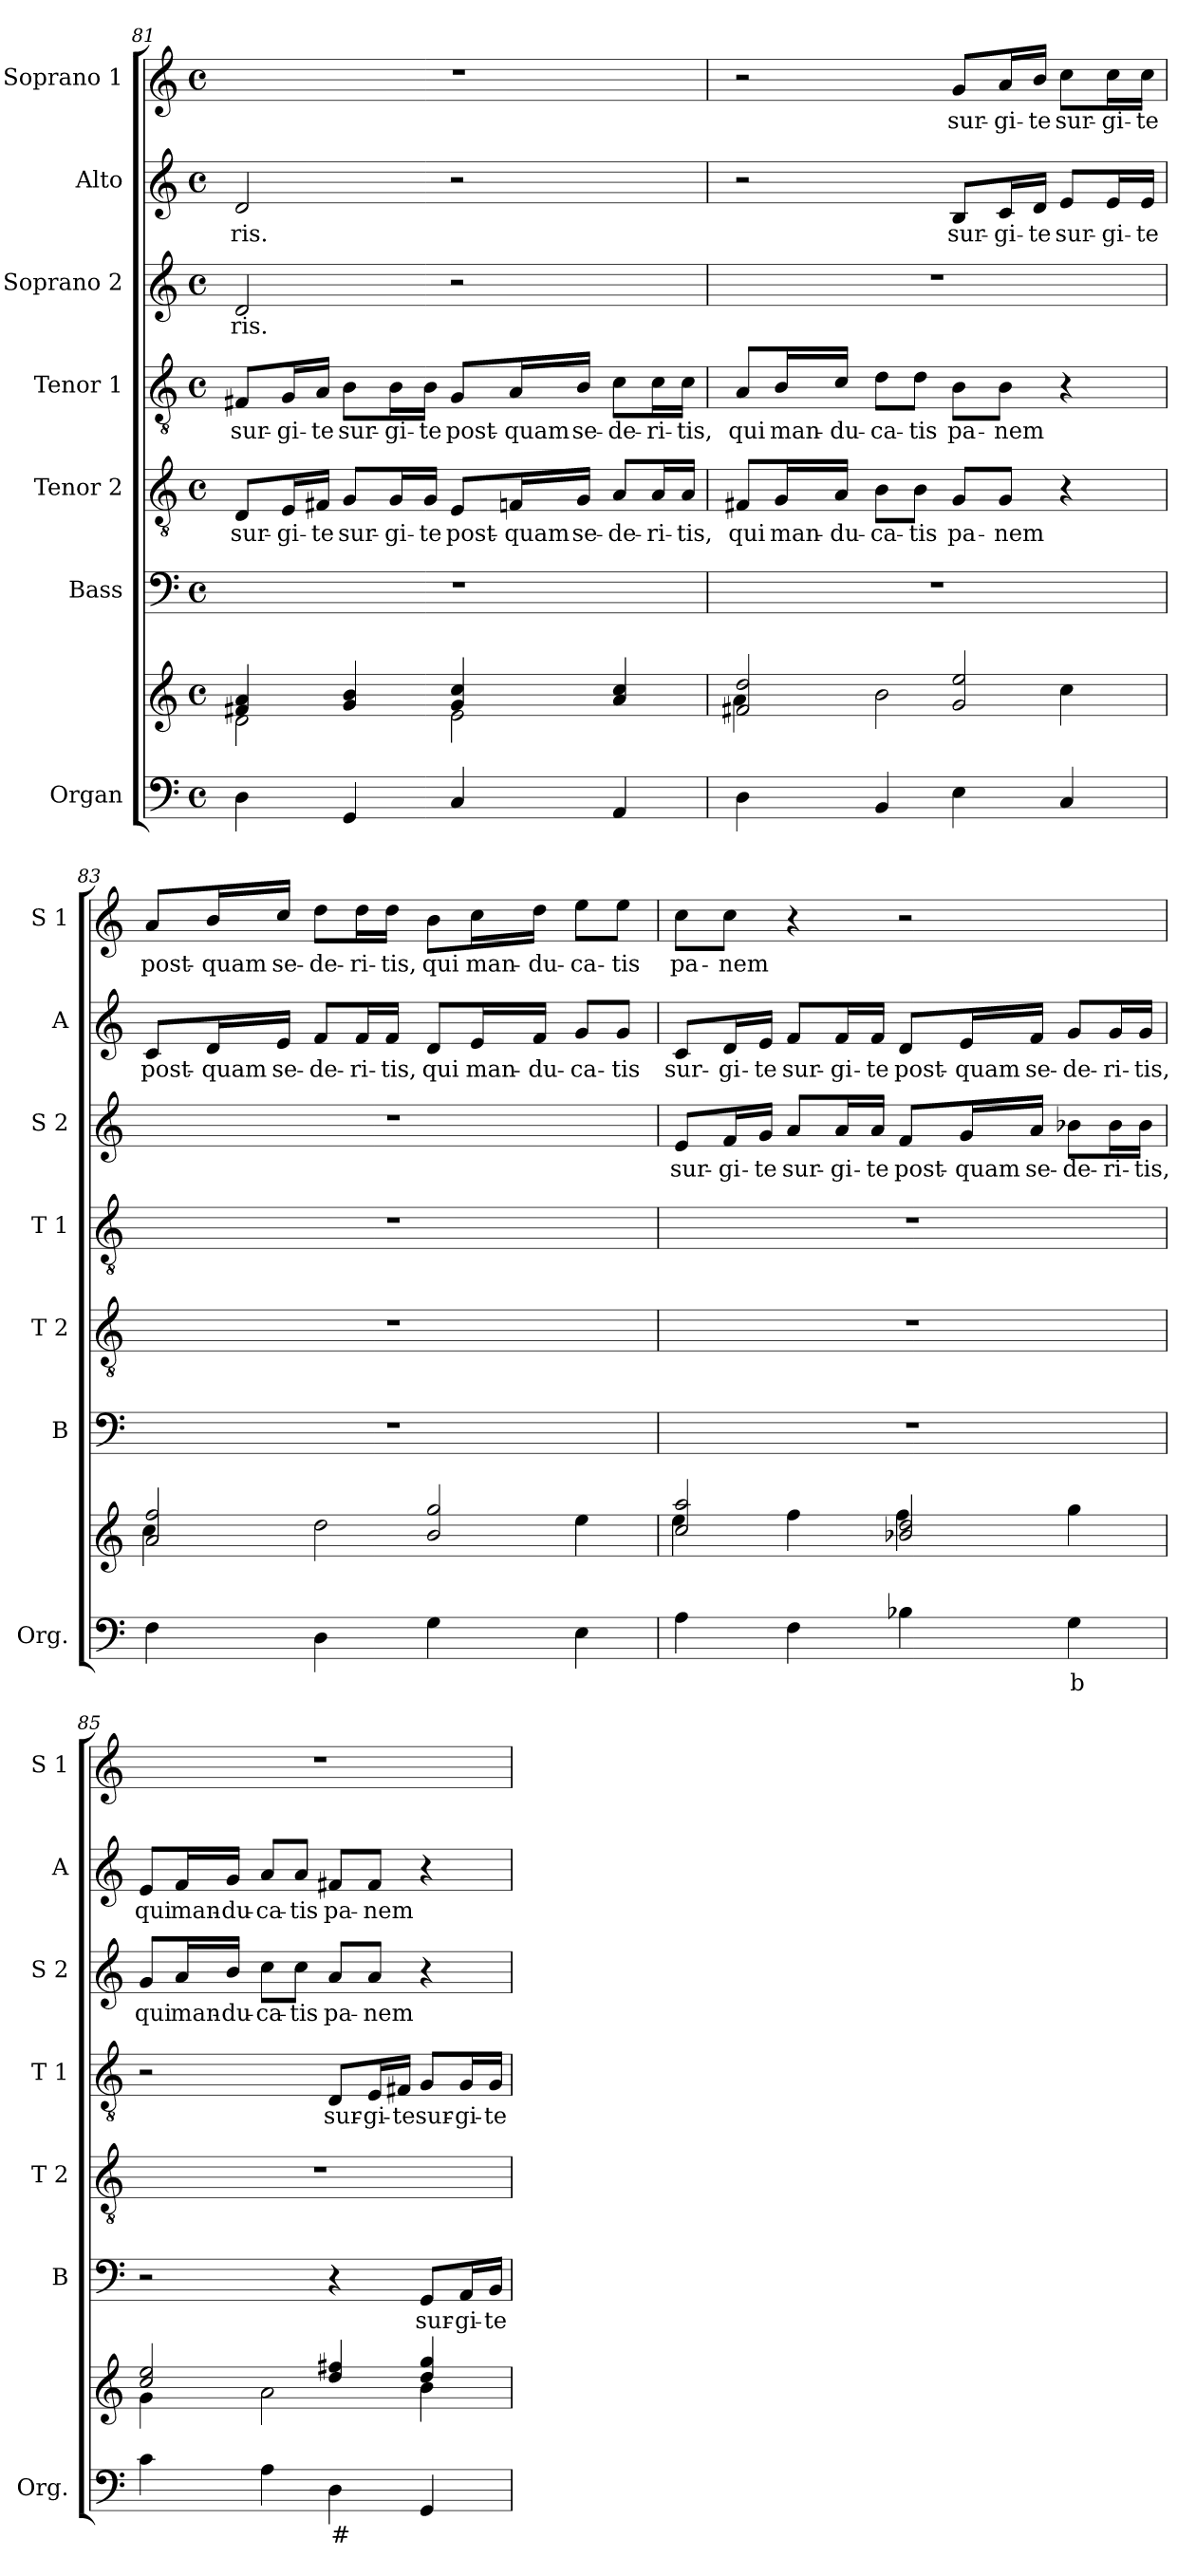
**kern	**text	**kern	**kern	**text	**kern	**text	**kern	**text	**kern	**text	**kern	**text	**kern	**text
*part7	*part7	*part7	*part6	*part6	*part5	*part5	*part4	*part4	*part3	*part3	*part2	*part2	*part1	*part1
*staff8	*staff8	*staff7	*staff6	*staff6	*staff5	*staff5	*staff4	*staff4	*staff3	*staff3	*staff2	*staff2	*staff1	*staff1
*I"Organ	*	*	*I"Bass	*	*I"Tenor 2	*	*I"Tenor 1	*	*I"Soprano 2	*	*I"Alto	*	*I"Soprano 1	*
*I'Org.	*	*	*I'B	*	*I'T 2	*	*I'T 1	*	*I'S 2	*	*I'A	*	*I'S 1	*
*clefF4	*	*clefG2	*clefF4	*	*clefGv2	*	*clefGv2	*	*clefG2	*	*clefG2	*	*clefG2	*
*k[]	*	*k[]	*k[]	*	*k[]	*	*k[]	*	*k[]	*	*k[]	*	*k[]	*
*M4/4	*	*M4/4	*M4/4	*	*M4/4	*	*M4/4	*	*M4/4	*	*M4/4	*	*M4/4	*
*met(c)	*	*met(c)	*met(c)	*	*met(c)	*	*met(c)	*	*met(c)	*	*met(c)	*	*met(c)	*
=81	=81	=81	=81	=81	=81	=81	=81	=81	=81	=81	=81	=81	=81	=81
*	*	*^	*	*	*	*	*	*	*	*	*	*	*	*
!	!	!	!	!	!	!	!LO:LY:b	!	!LO:LY:b	!	!LO:LY:b	!	!LO:LY:b	!	!
4D\	.	4f#X!/ 4a!/	2d!\	1r	.	8D/L	sur-	8F#X/L	sur-	2d/	-ris.	2d/	-ris.	1r	.
!	!	!	!	!	!	!	!LO:LY:b	!	!LO:LY:b	!	!	!	!	!	!
.	.	.	.	.	.	16E/L	-gi-	16G/L	-gi-	.	.	.	.	.	.
!	!	!	!	!	!	!	!LO:LY:b	!	!LO:LY:b	!	!	!	!	!	!
.	.	.	.	.	.	16F#X/JJ	-te	16A/JJ	-te	.	.	.	.	.	.
!	!	!	!	!	!	!	!LO:LY:b	!	!LO:LY:b	!	!	!	!	!	!
4GG/	.	4g!/ 4b!/	.	.	.	8G/L	sur-	8B\L	sur-	.	.	.	.	.	.
!	!	!	!	!	!	!	!LO:LY:b	!	!LO:LY:b	!	!	!	!	!	!
.	.	.	.	.	.	16G/L	-gi-	16B\L	-gi-	.	.	.	.	.	.
!	!	!	!	!	!	!	!LO:LY:b	!	!LO:LY:b	!	!	!	!	!	!
.	.	.	.	.	.	16G/JJ	-te	16B\JJ	-te	.	.	.	.	.	.
!	!	!	!	!	!	!	!LO:LY:b	!	!LO:LY:b	!	!	!	!	!	!
4C/	.	4g!/ 4cc!/	2e!\	.	.	8E/L	post-	8G/L	post-	2r	.	2r	.	.	.
!	!	!	!	!	!	!	!LO:LY:b	!	!LO:LY:b	!	!	!	!	!	!
.	.	.	.	.	.	16Fn/L	-quam	16A/L	-quam	.	.	.	.	.	.
!	!	!	!	!	!	!	!LO:LY:b	!	!LO:LY:b	!	!	!	!	!	!
.	.	.	.	.	.	16G/JJ	se-	16B/JJ	se-	.	.	.	.	.	.
!	!	!	!	!	!	!	!LO:LY:b	!	!LO:LY:b	!	!	!	!	!	!
4AA/	.	4a!/ 4cc!/	.	.	.	8A/L	-de-	8c\L	-de-	.	.	.	.	.	.
!	!	!	!	!	!	!	!LO:LY:b	!	!LO:LY:b	!	!	!	!	!	!
.	.	.	.	.	.	16A/L	-ri-	16c\L	-ri-	.	.	.	.	.	.
!	!	!	!	!	!	!	!LO:LY:b	!	!LO:LY:b	!	!	!	!	!	!
.	.	.	.	.	.	16A/JJ	-tis,	16c\JJ	-tis,	.	.	.	.	.	.
=82	=82	=82	=82	=82	=82	=82	=82	=82	=82	=82	=82	=82	=82	=82	=82
!	!	!	!	!	!	!	!LO:LY:b	!	!LO:LY:b	!	!	!	!	!	!
4D\	.	2f#X!/ 2dd!/	4a!\	1r	.	8F#X/L	qui	8A/L	qui	1r	.	2r	.	2r	.
!	!	!	!	!	!	!	!LO:LY:b	!	!LO:LY:b	!	!	!	!	!	!
.	.	.	.	.	.	16G/L	man-	16B/L	man-	.	.	.	.	.	.
!	!	!	!	!	!	!	!LO:LY:b	!	!LO:LY:b	!	!	!	!	!	!
.	.	.	.	.	.	16A/JJ	-du-	16c/JJ	-du-	.	.	.	.	.	.
!	!	!	!	!	!	!	!LO:LY:b	!	!LO:LY:b	!	!	!	!	!	!
4BB/	.	.	2b!\	.	.	8B\L	-ca-	8d\L	-ca-	.	.	.	.	.	.
!	!	!	!	!	!	!	!LO:LY:b	!	!LO:LY:b	!	!	!	!	!	!
.	.	.	.	.	.	8B\J	-tis	8d\J	-tis	.	.	.	.	.	.
!	!	!	!	!	!	!	!LO:LY:b	!	!LO:LY:b	!	!	!	!LO:LY:b	!	!LO:LY:b
4E\	.	2g!/ 2ee!/	.	.	.	8G/L	pa-	8B\L	pa-	.	.	8B/L	sur-	8g/L	sur-
!	!	!	!	!	!	!	!LO:LY:b	!	!LO:LY:b	!	!	!	!LO:LY:b	!	!LO:LY:b
.	.	.	.	.	.	8G/J	-nem	8B\J	-nem	.	.	16c/L	-gi-	16a/L	-gi-
!	!	!	!	!	!	!	!	!	!	!	!	!	!LO:LY:b	!	!LO:LY:b
.	.	.	.	.	.	.	.	.	.	.	.	16d/JJ	-te	16b/JJ	-te
!	!	!	!	!	!	!	!	!	!	!	!	!	!LO:LY:b	!	!LO:LY:b
4C/	.	.	4cc!\	.	.	4r	.	4r	.	.	.	8e/L	sur-	8cc\L	sur-
!	!	!	!	!	!	!	!	!	!	!	!	!	!LO:LY:b	!	!LO:LY:b
.	.	.	.	.	.	.	.	.	.	.	.	16e/L	-gi-	16cc\L	-gi-
!	!	!	!	!	!	!	!	!	!	!	!	!	!LO:LY:b	!	!LO:LY:b
.	.	.	.	.	.	.	.	.	.	.	.	16e/JJ	-te	16cc\JJ	-te
!!LO:PB:g=z
=83	=83	=83	=83	=83	=83	=83	=83	=83	=83	=83	=83	=83	=83	=83	=83
!	!	!	!	!	!	!	!	!	!	!	!	!	!LO:LY:b	!	!LO:LY:b
4F\	.	2a!/ 2ff!/	4cc!\	1r	.	1r	.	1r	.	1r	.	8c/L	post-	8a/L	post-
!	!	!	!	!	!	!	!	!	!	!	!	!	!LO:LY:b	!	!LO:LY:b
.	.	.	.	.	.	.	.	.	.	.	.	16d/L	-quam	16b/L	-quam
!	!	!	!	!	!	!	!	!	!	!	!	!	!LO:LY:b	!	!LO:LY:b
.	.	.	.	.	.	.	.	.	.	.	.	16e/JJ	se-	16cc/JJ	se-
!	!	!	!	!	!	!	!	!	!	!	!	!	!LO:LY:b	!	!LO:LY:b
4D\	.	.	2dd!\	.	.	.	.	.	.	.	.	8f/L	-de-	8dd\L	-de-
!	!	!	!	!	!	!	!	!	!	!	!	!	!LO:LY:b	!	!LO:LY:b
.	.	.	.	.	.	.	.	.	.	.	.	16f/L	-ri-	16dd\L	-ri-
!	!	!	!	!	!	!	!	!	!	!	!	!	!LO:LY:b	!	!LO:LY:b
.	.	.	.	.	.	.	.	.	.	.	.	16f/JJ	-tis,	16dd\JJ	-tis,
!	!	!	!	!	!	!	!	!	!	!	!	!	!LO:LY:b	!	!LO:LY:b
4G\	.	2b!/ 2gg!/	.	.	.	.	.	.	.	.	.	8d/L	qui	8b\L	qui
!	!	!	!	!	!	!	!	!	!	!	!	!	!LO:LY:b	!	!LO:LY:b
.	.	.	.	.	.	.	.	.	.	.	.	16e/L	man-	16cc\L	man-
!	!	!	!	!	!	!	!	!	!	!	!	!	!LO:LY:b	!	!LO:LY:b
.	.	.	.	.	.	.	.	.	.	.	.	16f/JJ	-du-	16dd\JJ	-du-
!	!	!	!	!	!	!	!	!	!	!	!	!	!LO:LY:b	!	!LO:LY:b
4E\	.	.	4ee!\	.	.	.	.	.	.	.	.	8g/L	-ca-	8ee\L	-ca-
!	!	!	!	!	!	!	!	!	!	!	!	!	!LO:LY:b	!	!LO:LY:b
.	.	.	.	.	.	.	.	.	.	.	.	8g/J	-tis	8ee\J	-tis
=84	=84	=84	=84	=84	=84	=84	=84	=84	=84	=84	=84	=84	=84	=84	=84
!	!	!	!	!	!	!	!	!	!	!	!LO:LY:b	!	!LO:LY:b	!	!LO:LY:b
4A\	.	2cc!/ 2aa!/	4ee!\	1r	.	1r	.	1r	.	8e/L	sur-	8c/L	sur-	8cc\L	pa-
!	!	!	!	!	!	!	!	!	!	!	!LO:LY:b	!	!LO:LY:b	!	!LO:LY:b
.	.	.	.	.	.	.	.	.	.	16f/L	-gi-	16d/L	-gi-	8cc\J	-nem
!	!	!	!	!	!	!	!	!	!	!	!LO:LY:b	!	!LO:LY:b	!	!
.	.	.	.	.	.	.	.	.	.	16g/JJ	-te	16e/JJ	-te	.	.
!	!	!	!	!	!	!	!	!	!	!	!LO:LY:b	!	!LO:LY:b	!	!
4F\	.	.	4ff!\	.	.	.	.	.	.	8a/L	sur-	8f/L	sur-	4r	.
!	!	!	!	!	!	!	!	!	!	!	!LO:LY:b	!	!LO:LY:b	!	!
.	.	.	.	.	.	.	.	.	.	16a/L	-gi-	16f/L	-gi-	.	.
!	!	!	!	!	!	!	!	!	!	!	!LO:LY:b	!	!LO:LY:b	!	!
.	.	.	.	.	.	.	.	.	.	16a/JJ	-te	16f/JJ	-te	.	.
!	!	!	!	!	!	!	!	!	!	!	!LO:LY:b	!	!LO:LY:b	!	!
4B-X\	.	2b-X!/ 2dd!/	4ff!\	.	.	.	.	.	.	8f/L	post-	8d/L	post-	2r	.
!	!	!	!	!	!	!	!	!	!	!	!LO:LY:b	!	!LO:LY:b	!	!
.	.	.	.	.	.	.	.	.	.	16g/L	-quam	16e/L	-quam	.	.
!	!	!	!	!	!	!	!	!	!	!	!LO:LY:b	!	!LO:LY:b	!	!
.	.	.	.	.	.	.	.	.	.	16a/JJ	se-	16f/JJ	se-	.	.
!	!LO:LY:b	!	!	!	!	!	!	!	!	!	!LO:LY:b	!	!LO:LY:b	!	!
4G\	b	.	4gg!\	.	.	.	.	.	.	8b-X\L	-de-	8g/L	-de-	.	.
!	!	!	!	!	!	!	!	!	!	!	!LO:LY:b	!	!LO:LY:b	!	!
.	.	.	.	.	.	.	.	.	.	16b-\L	-ri-	16g/L	-ri-	.	.
!	!	!	!	!	!	!	!	!	!	!	!LO:LY:b	!	!LO:LY:b	!	!
.	.	.	.	.	.	.	.	.	.	16b-\JJ	-tis,	16g/JJ	-tis,	.	.
!!LO:PB:g=z
=85	=85	=85	=85	=85	=85	=85	=85	=85	=85	=85	=85	=85	=85	=85	=85
!	!	!	!	!	!	!	!	!	!	!	!LO:LY:b	!	!LO:LY:b	!	!
4c\	.	2cc!/ 2ee!/	4g!\	2r	.	1r	.	2r	.	8g/L	qui	8e/L	qui	1r	.
!	!	!	!	!	!	!	!	!	!	!	!LO:LY:b	!	!LO:LY:b	!	!
.	.	.	.	.	.	.	.	.	.	16a/L	man-	16f/L	man-	.	.
!	!	!	!	!	!	!	!	!	!	!	!LO:LY:b	!	!LO:LY:b	!	!
.	.	.	.	.	.	.	.	.	.	16b/JJ	-du-	16g/JJ	-du-	.	.
!	!	!	!	!	!	!	!	!	!	!	!LO:LY:b	!	!LO:LY:b	!	!
4A\	.	.	2a!\	.	.	.	.	.	.	8cc\L	-ca-	8a/L	-ca-	.	.
!	!	!	!	!	!	!	!	!	!	!	!LO:LY:b	!	!LO:LY:b	!	!
.	.	.	.	.	.	.	.	.	.	8cc\J	-tis	8a/J	-tis	.	.
!	!LO:LY:b	!	!	!	!	!	!	!	!LO:LY:b	!	!LO:LY:b	!	!LO:LY:b	!	!
4D\	#	4dd!/ 4ff#X!/	.	4r	.	.	.	8D/L	sur-	8a/L	pa-	8f#X/L	pa-	.	.
!	!	!	!	!	!	!	!	!	!LO:LY:b	!	!LO:LY:b	!	!LO:LY:b	!	!
.	.	.	.	.	.	.	.	16E/L	-gi-	8a/J	-nem	8f#/J	-nem	.	.
!	!	!	!	!	!	!	!	!	!LO:LY:b	!	!	!	!	!	!
.	.	.	.	.	.	.	.	16F#X/JJ	-te	.	.	.	.	.	.
!	!	!	!	!	!LO:LY:b	!	!	!	!LO:LY:b	!	!	!	!	!	!
4GG/	.	4dd!/ 4gg!/	4b!\	8GG/L	sur-	.	.	8G/L	sur-	4r	.	4r	.	.	.
!	!	!	!	!	!LO:LY:b	!	!	!	!LO:LY:b	!	!	!	!	!	!
.	.	.	.	16AA/L	-gi-	.	.	16G/L	-gi-	.	.	.	.	.	.
!	!	!	!	!	!LO:LY:b	!	!	!	!LO:LY:b	!	!	!	!	!	!
.	.	.	.	16BB/JJ	-te	.	.	16G/JJ	-te	.	.	.	.	.	.
*	*	*v	*v	*	*	*	*	*	*	*	*	*	*	*	*
=	=	=	=	=	=	=	=	=	=	=	=	=	=	=
*-	*-	*-	*-	*-	*-	*-	*-	*-	*-	*-	*-	*-	*-	*-
